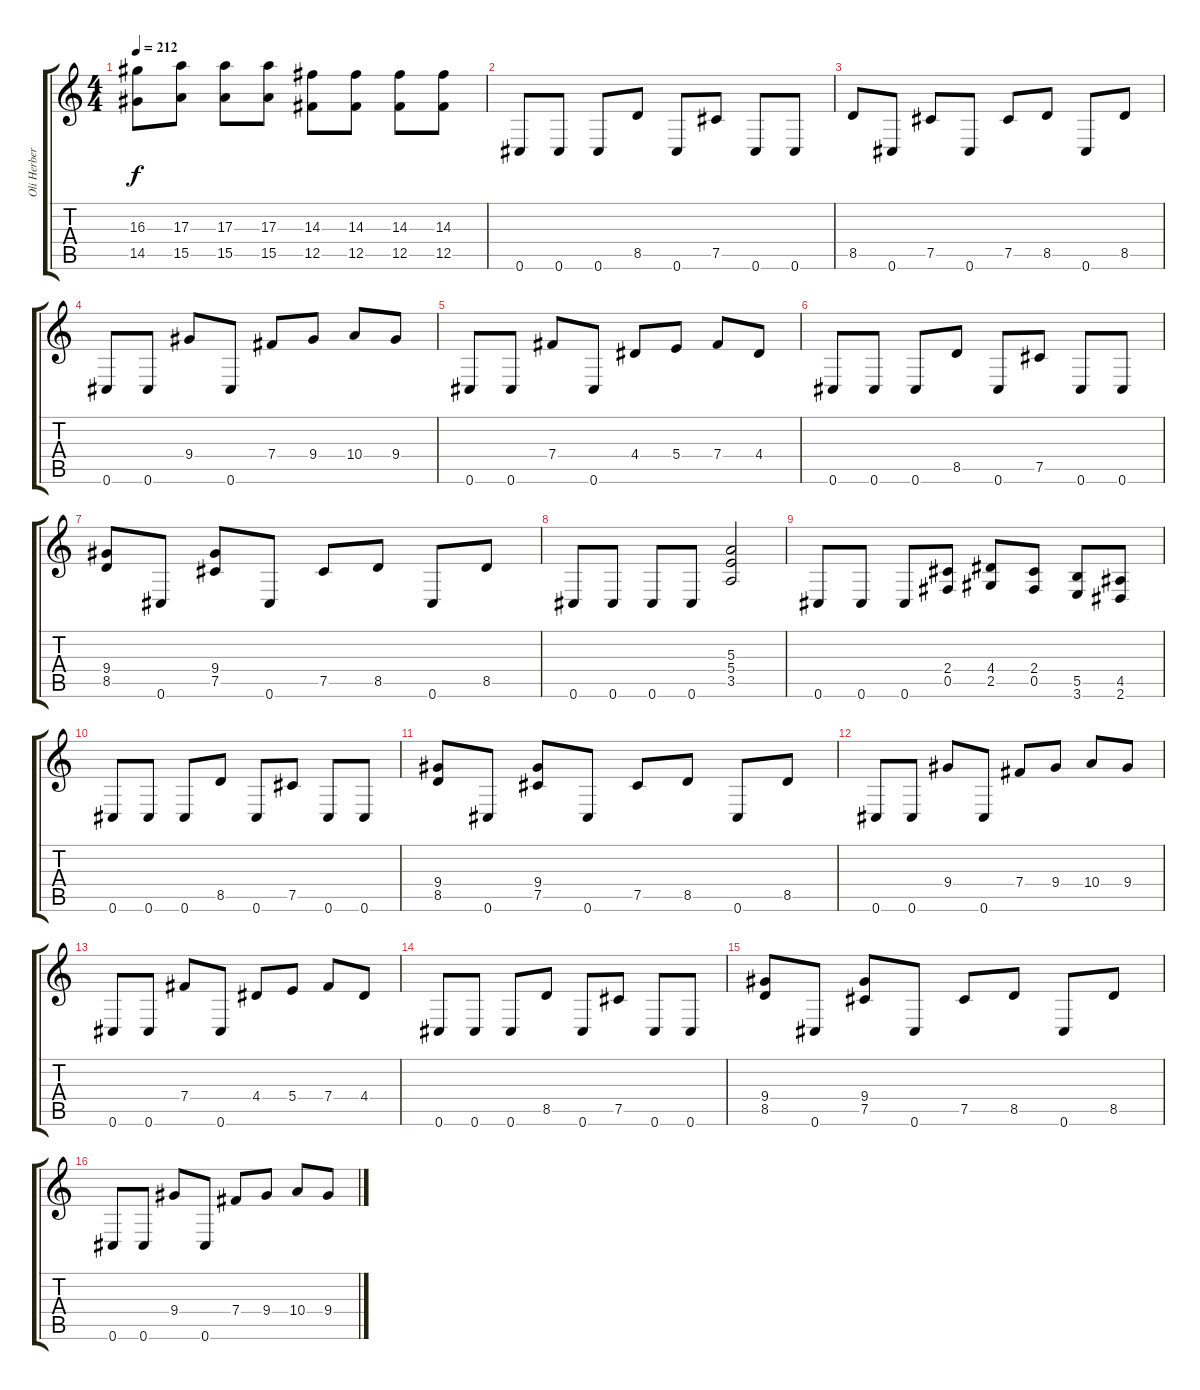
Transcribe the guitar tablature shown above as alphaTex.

\track ("Oli Herbert" "Oli Herber") {instrument overdrivenguitar}
\staff {score tabs}
\tuning (Db4 Ab3 E3 B2 Gb2 Db2) {hide}
\ts (4 4)
\tempo 212
\clef g2
\ks c
(16.3 14.5).8{dy f} (17.3 15.5).8 (17.3 15.5).8 (17.3 15.5).8 (14.3 12.5).8 (14.3 12.5).8 (14.3 12.5).8 (14.3 12.5).8 |
0.6.8 0.6.8 0.6.8 8.5.8 0.6.8 7.5.8 0.6.8 0.6.8 |
8.5.8 0.6.8 7.5.8 0.6.8 7.5.8 8.5.8 0.6.8 8.5.8 |
0.6.8 0.6.8 9.4.8 0.6.8 7.4.8 9.4.8 10.4.8 9.4.8 |
0.6.8 0.6.8 7.4.8 0.6.8 4.4.8 5.4.8 7.4.8 4.4.8 |
0.6.8 0.6.8 0.6.8 8.5.8 0.6.8 7.5.8 0.6.8 0.6.8 |
(9.4 8.5).8 0.6.8 (9.4 7.5).8 0.6.8 7.5.8 8.5.8 0.6.8 8.5.8 |
0.6.8 0.6.8 0.6.8 0.6.8 (5.3 5.4 3.5).2 |
0.6.8 0.6.8 0.6.8 (2.4 0.5).8 (4.4 2.5).8 (2.4 0.5).8 (5.5 3.6).8 (4.5 2.6).8 |
0.6.8 0.6.8 0.6.8 8.5.8 0.6.8 7.5.8 0.6.8 0.6.8 |
(9.4 8.5).8 0.6.8 (9.4 7.5).8 0.6.8 7.5.8 8.5.8 0.6.8 8.5.8 |
0.6.8 0.6.8 9.4.8 0.6.8 7.4.8 9.4.8 10.4.8 9.4.8 |
0.6.8 0.6.8 7.4.8 0.6.8 4.4.8 5.4.8 7.4.8 4.4.8 |
0.6.8 0.6.8 0.6.8 8.5.8 0.6.8 7.5.8 0.6.8 0.6.8 |
(9.4 8.5).8 0.6.8 (9.4 7.5).8 0.6.8 7.5.8 8.5.8 0.6.8 8.5.8 |
0.6.8 0.6.8 9.4.8 0.6.8 7.4.8 9.4.8 10.4.8 9.4.8
